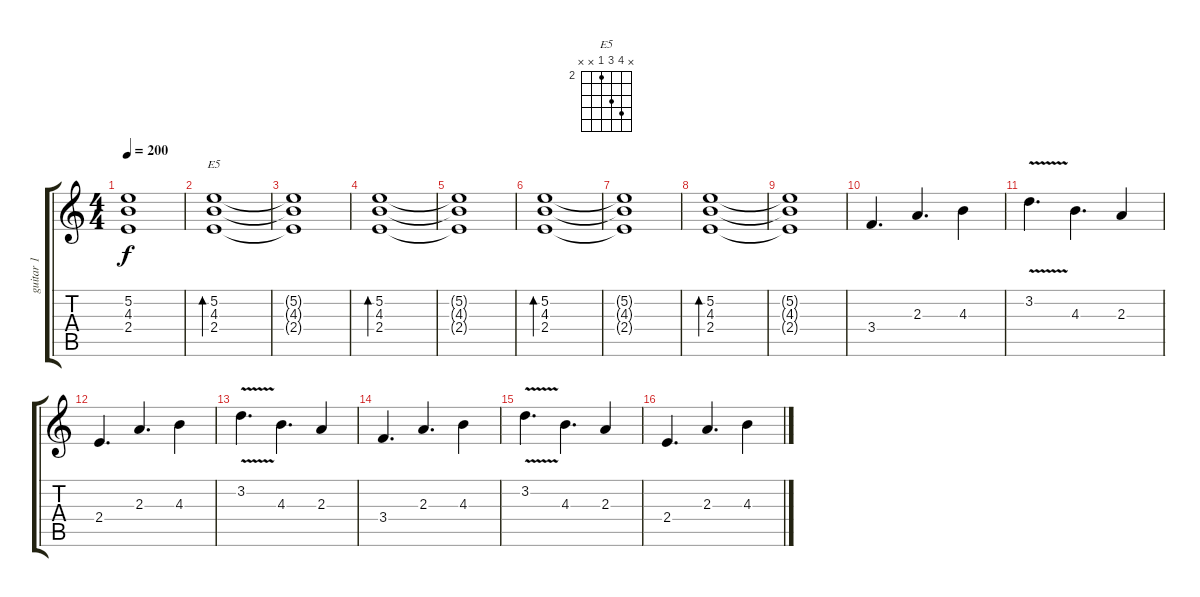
\track ("guitar 1" "guitar 1") {instrument overdrivenguitar}
\staff {score tabs}
\tuning (E4 B3 G3 D3 A2 E2) {hide}
\chord ("E5" x 5 4 2 x x) {firstfret 2}
\ts (4 4)
\tempo 200
\clef g2
\ks c
(5.2{t} 4.3{t} 2.4{t}).1{dy f} |
(5.2 4.3 2.4).1{bd 480 ch "E5" instrument electricguitarclean} |
(5.2{t} 4.3{t} 2.4{t}).1 |
(5.2 4.3 2.4).1{bd 480} |
(5.2{t} 4.3{t} 2.4{t}).1 |
(5.2 4.3 2.4).1{bd 480} |
(5.2{t} 4.3{t} 2.4{t}).1 |
(5.2 4.3 2.4).1{bd 480} |
(5.2{t} 4.3{t} 2.4{t}).1 |
3.4.4{d instrument overdrivenguitar} 2.3.4{d} 4.3.4 |
3.2{v}.4{d} 4.3.4{d} 2.3.4 |
2.4.4{d instrument overdrivenguitar} 2.3.4{d} 4.3.4 |
3.2{v}.4{d} 4.3.4{d} 2.3.4 |
3.4.4{d instrument overdrivenguitar} 2.3.4{d} 4.3.4 |
3.2{v}.4{d} 4.3.4{d} 2.3.4 |
2.4.4{d instrument overdrivenguitar} 2.3.4{d} 4.3.4
